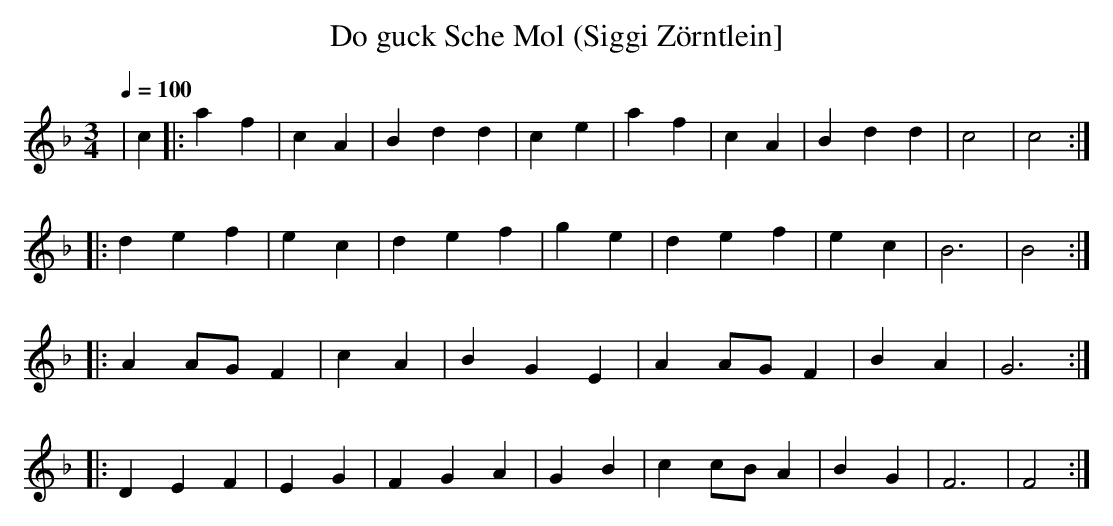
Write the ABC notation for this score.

X:1
T:Do guck Sche Mol (Siggi Zörntlein]
M:2/4:
L:1/4
Q:1/4=100
K:F
M:3/4
 |c|:af|cA|B dd|ce|af| cA|Bdd|c2|c2:|!
|:def|ec|def|ge|def|ec|B3|B2:|!
|:A A/2G/2 F|cA|BGE|A A/2G/2 F| BA|G3:|!
|:DEF|EG|FGA|GB|c c/2B/2 A|BG |F3 |F2:|
